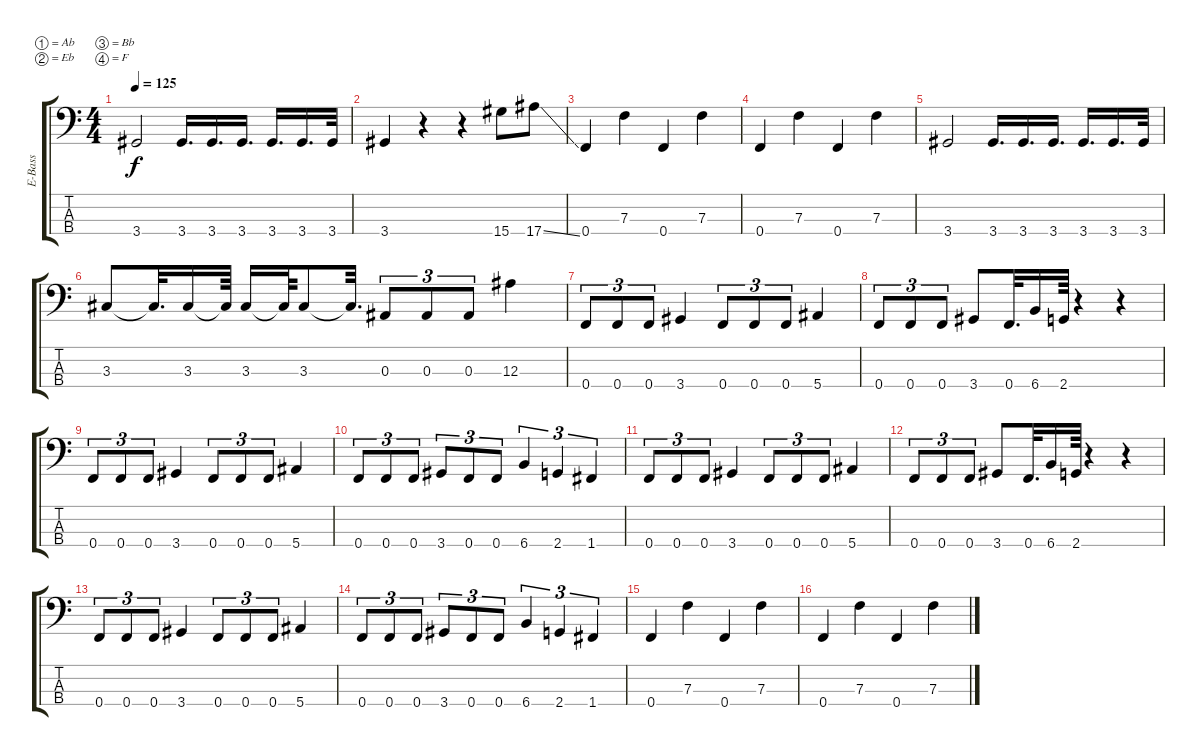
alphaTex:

\track ("Cliff Berton" "E-Bass") {instrument electricbasspick}
\staff {score tabs}
\tuning (Ab2 Eb2 Bb1 F1)
\ts (4 4)
\tempo 125
\clef f4
\ks c
3.4.2{dy f} 3.4.16{d} 3.4.16{d} 3.4.16{d} 3.4.16{d} 3.4.16{d} 3.4.32 |
3.4.4 r.4 r.4 15.4.8 17.4{ss}.8 |
0.4.4 7.3.4 0.4.4 7.3.4 |
0.4.4 7.3.4 0.4.4 7.3.4 |
3.4.2 3.4.16{d} 3.4.16{d} 3.4.16{d} 3.4.16{d} 3.4.16{d} 3.4.32 |
3.3.8 3.3{t}.32{d} 3.3.16 3.3{t}.64 3.3.16 3.3{t}.64 3.3.8 3.3{t}.32{d} 0.3.8{tu (3 2)} 0.3.8{tu (3 2)} 0.3.8{tu (3 2)} 12.3.4 |
0.4.8{tu (3 2)} 0.4.8{tu (3 2)} 0.4.8{tu (3 2)} 3.4.4 0.4.8{tu (3 2)} 0.4.8{tu (3 2)} 0.4.8{tu (3 2)} 5.4.4 |
0.4.8{tu (3 2)} 0.4.8{tu (3 2)} 0.4.8{tu (3 2)} 3.4.8 0.4.32{d} 6.4.16 2.4.64 r.4 r.4 |
0.4.8{tu (3 2)} 0.4.8{tu (3 2)} 0.4.8{tu (3 2)} 3.4.4 0.4.8{tu (3 2)} 0.4.8{tu (3 2)} 0.4.8{tu (3 2)} 5.4.4 |
0.4.8{tu (3 2)} 0.4.8{tu (3 2)} 0.4.8{tu (3 2)} 3.4.8{tu (3 2)} 0.4.8{tu (3 2)} 0.4.8{tu (3 2)} 6.4.4{tu (3 2)} 2.4.4{tu (3 2)} 1.4.4{tu (3 2)} |
0.4.8{tu (3 2)} 0.4.8{tu (3 2)} 0.4.8{tu (3 2)} 3.4.4 0.4.8{tu (3 2)} 0.4.8{tu (3 2)} 0.4.8{tu (3 2)} 5.4.4 |
0.4.8{tu (3 2)} 0.4.8{tu (3 2)} 0.4.8{tu (3 2)} 3.4.8 0.4.32{d} 6.4.16 2.4.64 r.4 r.4 |
0.4.8{tu (3 2)} 0.4.8{tu (3 2)} 0.4.8{tu (3 2)} 3.4.4 0.4.8{tu (3 2)} 0.4.8{tu (3 2)} 0.4.8{tu (3 2)} 5.4.4 |
0.4.8{tu (3 2)} 0.4.8{tu (3 2)} 0.4.8{tu (3 2)} 3.4.8{tu (3 2)} 0.4.8{tu (3 2)} 0.4.8{tu (3 2)} 6.4.4{tu (3 2)} 2.4.4{tu (3 2)} 1.4.4{tu (3 2)} |
0.4.4 7.3.4 0.4.4 7.3.4 |
0.4.4 7.3.4 0.4.4 7.3.4
